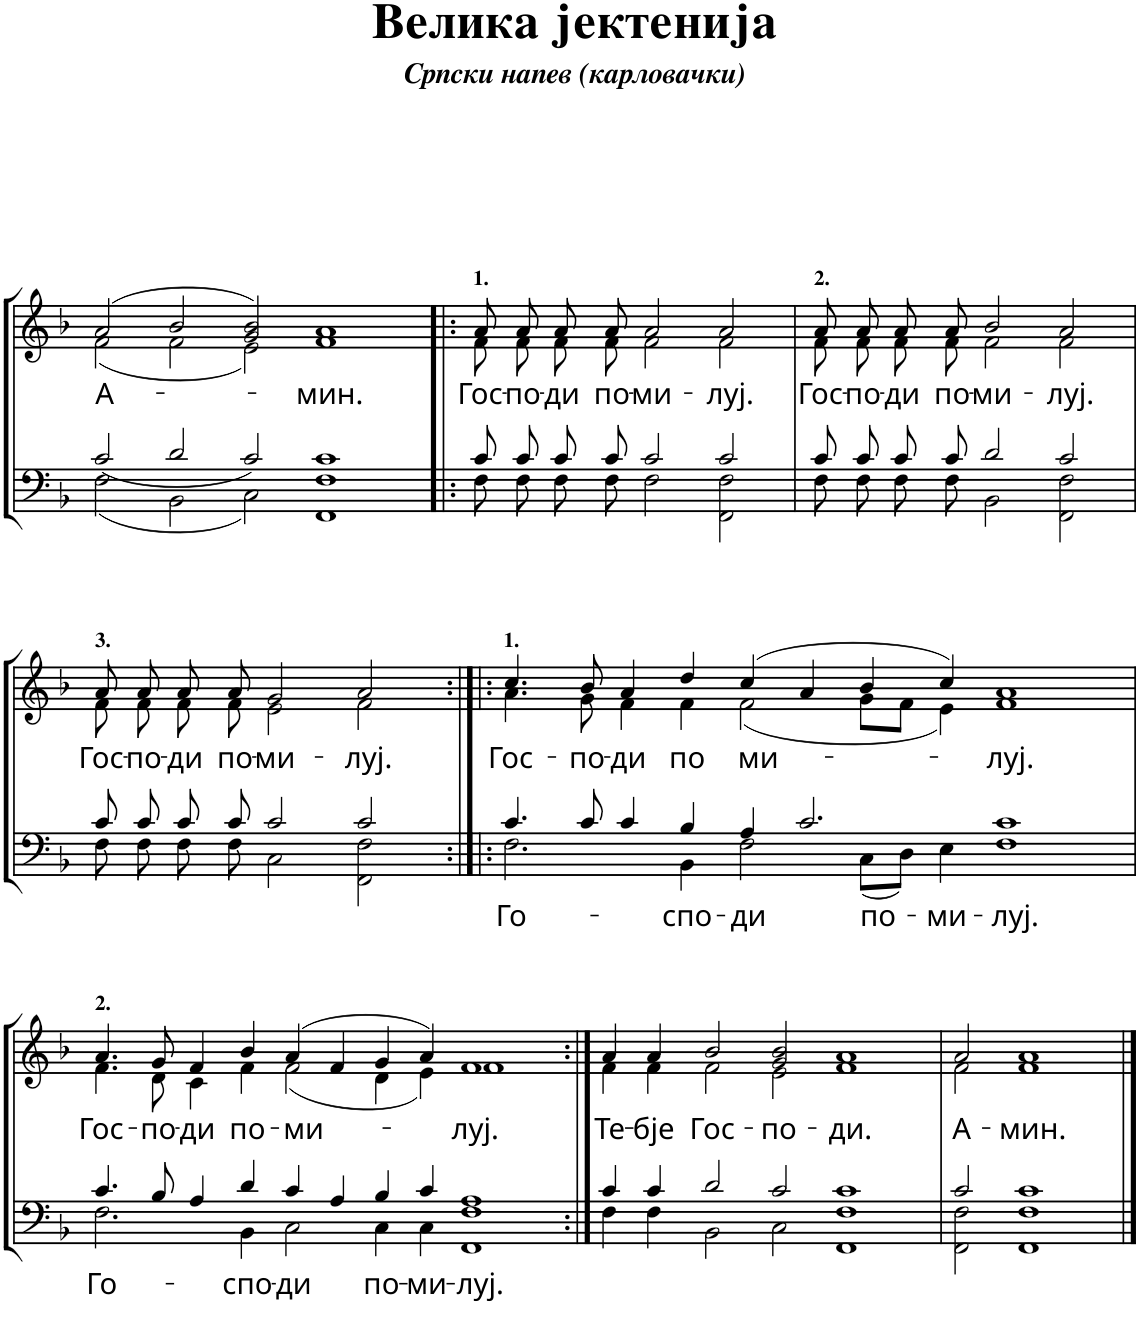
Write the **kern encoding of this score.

**kern	**text	**kern	**text
*part1	*part1	*part1	*part1
*staff2	*staff2	*staff1	*staff1
*I"Piano	*	*	*
*I'Pno.	*	*	*
*clefF4	*	*clefG2	*
*k[b-]	*	*k[b-]	*
*M63/4	*	*M63/4	*
=1	=1	=1	=1
*^	*	*^	*
*	*^	*	*	*	*
!	!	!	!	!	!	!LO:LY:b
000ryy	2c/	2F\	.	(2a/	(2f\	А-
.	2d/	2BB-\	.	2b-/	2f\	.
.	2c/	2C\	.	2g/ 2b-/)	2e\)	.
!	!	!	!	!	!	!LO:LY:b
.	1c	1FF 1F	.	1a	1f	-мин.
.	1ryy	1ryy	.	000ryy	000ryy	.
.	1ryy	1ryy	.	.	.	.
.	1ryy	1ryy	.	.	.	.
.	1ryy	1ryy	.	.	.	.
.	1ryy	1ryy	.	.	.	.
.	1ryy	1ryy	.	.	.	.
4%31ryy	.	.	.	.	.	.
.	1ryy	1ryy	.	.	.	.
.	1ryy	1ryy	.	.	.	.
.	1ryy	1ryy	.	00ryy	00ryy	.
.	1ryy	1ryy	.	.	.	.
.	1ryy	1ryy	.	.	.	.
.	1ryy	1ryy	.	.	.	.
.	1ryy	1ryy	.	1ryy	1ryy	.
.	4ryy	4ryy	.	4ryy	4ryy	.
=2!|:	=2!|:	=2!|:	=2!|:	=2!|:	=2!|:	=2!|:
!	!	!	!	!LO:TX:a:B:t=1.	!	!
!	!	!	!	!	!	!LO:LY:b
000ryy	8c/	8F\	.	8a/	8f\	Гос-
!	!	!	!	!	!	!LO:LY:b
.	8c/	8F\	.	8a/	8f\	-по-
!	!	!	!	!	!	!LO:LY:b
.	8c/	8F\	.	8a/	8f\	-ди
!	!	!	!	!	!	!LO:LY:b
.	8c/	8F\	.	8a/	8f\	по-
!	!	!	!	!	!	!LO:LY:b
.	2c/	2F\	.	2a/	2f\	-ми-
!	!	!	!	!	!	!LO:LY:b
.	2c/	2FF\ 2F\	.	2a/	2f\	-луj.
.	1ryy	1ryy	.	000ryy	000ryy	.
.	1ryy	1ryy	.	.	.	.
.	1ryy	1ryy	.	.	.	.
.	1ryy	1ryy	.	.	.	.
.	1ryy	1ryy	.	.	.	.
.	1ryy	1ryy	.	.	.	.
.	1ryy	1ryy	.	.	.	.
4%31ryy	.	.	.	.	.	.
.	1ryy	1ryy	.	.	.	.
.	1ryy	1ryy	.	00ryy	00ryy	.
.	1ryy	1ryy	.	.	.	.
.	1ryy	1ryy	.	.	.	.
.	1ryy	1ryy	.	.	.	.
.	1ryy	1ryy	.	0ryy	0ryy	.
.	1ryy	1ryy	.	.	.	.
.	4ryy	4ryy	.	4ryy	4ryy	.
=3	=3	=3	=3	=3	=3	=3
!	!	!	!	!LO:TX:a:B:t=2.	!	!
!	!	!	!	!	!	!LO:LY:b
000ryy	8c/	8F\	.	8a/	8f\	Гос-
!	!	!	!	!	!	!LO:LY:b
.	8c/	8F\	.	8a/	8f\	-по-
!	!	!	!	!	!	!LO:LY:b
.	8c/	8F\	.	8a/	8f\	-ди
!	!	!	!	!	!	!LO:LY:b
.	8c/	8F\	.	8a/	8f\	по-
!	!	!	!	!	!	!LO:LY:b
.	2d/	2BB-\	.	2b-/	2f\	-ми-
!	!	!	!	!	!	!LO:LY:b
.	2c/	2FF\ 2F\	.	2a/	2f\	-луj.
.	1ryy	1ryy	.	000ryy	000ryy	.
.	1ryy	1ryy	.	.	.	.
.	1ryy	1ryy	.	.	.	.
.	1ryy	1ryy	.	.	.	.
.	1ryy	1ryy	.	.	.	.
.	1ryy	1ryy	.	.	.	.
.	1ryy	1ryy	.	.	.	.
4%31ryy	.	.	.	.	.	.
.	1ryy	1ryy	.	.	.	.
.	1ryy	1ryy	.	00ryy	00ryy	.
.	1ryy	1ryy	.	.	.	.
.	1ryy	1ryy	.	.	.	.
.	1ryy	1ryy	.	.	.	.
.	1ryy	1ryy	.	0ryy	0ryy	.
.	1ryy	1ryy	.	.	.	.
.	4ryy	4ryy	.	4ryy	4ryy	.
!!LO:LB:g=z	!!
=4	=4	=4	=4	=4	=4	=4
!	!	!	!	!LO:TX:a:B:t=3.	!	!
!	!	!	!	!	!	!LO:LY:b
000ryy	8c/	8F\	.	8a/	8f\	Гос-
!	!	!	!	!	!	!LO:LY:b
.	8c/	8F\	.	8a/	8f\	-по-
!	!	!	!	!	!	!LO:LY:b
.	8c/	8F\	.	8a/	8f\	-ди
!	!	!	!	!	!	!LO:LY:b
.	8c/	8F\	.	8a/	8f\	по-
!	!	!	!	!	!	!LO:LY:b
.	2c/	2C\	.	2g/	2e\	-ми-
!	!	!	!	!	!	!LO:LY:b
.	2c/	2FF\ 2F\	.	2a/	2f\	-луj.
.	1ryy	1ryy	.	000ryy	000ryy	.
.	1ryy	1ryy	.	.	.	.
.	1ryy	1ryy	.	.	.	.
.	1ryy	1ryy	.	.	.	.
.	1ryy	1ryy	.	.	.	.
.	1ryy	1ryy	.	.	.	.
.	1ryy	1ryy	.	.	.	.
4%31ryy	.	.	.	.	.	.
.	1ryy	1ryy	.	.	.	.
.	1ryy	1ryy	.	00ryy	00ryy	.
.	1ryy	1ryy	.	.	.	.
.	1ryy	1ryy	.	.	.	.
.	1ryy	1ryy	.	.	.	.
.	1ryy	1ryy	.	0ryy	0ryy	.
.	1ryy	1ryy	.	.	.	.
.	4ryy	4ryy	.	4ryy	4ryy	.
=5:|!|:	=5:|!|:	=5:|!|:	=5:|!|:	=5:|!|:	=5:|!|:	=5:|!|:
!	!	!	!	!LO:TX:a:B:t=1.	!	!
!	!	!	!LO:LY:b	!	!	!LO:LY:b
000ryy	4.c/	2.F\	Го-	4.cc/	4.a\	Гос-
!	!	!	!	!	!	!LO:LY:b
.	8c/	.	.	8b-/	8g\	-по-
!	!	!	!	!	!	!LO:LY:b
.	4c/	.	.	4a/	4f\	-ди
!	!	!	!LO:LY:b	!	!	!LO:LY:b
.	4B-/	4BB-\	-спо-	4dd/	4f\	по
!	!	!	!LO:LY:b	!	!	!LO:LY:b
.	4A/	2F\	-ди	(4cc/	(2f\	ми-
.	2.c/	.	.	4a/	.	.
!	!	!	!LO:LY:b	!	!	!
.	.	8C\L	по-	4b-/	8g\L	.
.	.	8D\J	.	.	8f\J	.
!	!	!	!LO:LY:b	!	!	!
.	.	4E\	-ми-	4cc/)	4e\)	.
!	!	!	!LO:LY:b	!	!	!LO:LY:b
.	1c	1F	-луj.	1a	1f	-луj.
.	1ryy	1ryy	.	000ryy	000ryy	.
.	1ryy	1ryy	.	.	.	.
.	1ryy	1ryy	.	.	.	.
.	1ryy	1ryy	.	.	.	.
.	1ryy	1ryy	.	.	.	.
4%31ryy	1ryy	1ryy	.	.	.	.
.	1ryy	1ryy	.	.	.	.
.	1ryy	1ryy	.	.	.	.
.	1ryy	1ryy	.	00ryy	00ryy	.
.	4%15ryy	4%15ryy	.	.	.	.
.	.	.	.	2.ryy	2.ryy	.
!!LO:LB:g=z	!!
=6	=6	=6	=6	=6	=6	=6
!	!	!	!	!LO:TX:a:B:t=2.	!	!
!	!	!	!LO:LY:b	!	!	!LO:LY:b
000ryy	4.c/	2.F\	Го-	4.a/	4.f\	Гос-
!	!	!	!	!	!	!LO:LY:b
.	8B-/	.	.	8g/	8d\	-по-
!	!	!	!	!	!	!LO:LY:b
.	4A/	.	.	4f/	4c\	-ди
!	!	!	!LO:LY:b	!	!	!LO:LY:b
.	4d/	4BB-\	-спо-	4b-/	4f\	по-
!	!	!	!LO:LY:b	!	!	!LO:LY:b
.	4c/	2C\	-ди	(4a/	(2f\	-ми-
.	4A/	.	.	4f/	.	.
!	!	!	!LO:LY:b	!	!	!
.	4B-/	4C\	по-	4g/	4d\	.
!	!	!	!LO:LY:b	!	!	!
.	4c/	4C\	-ми-	4a/)	4e\)	.
!	!	!	!LO:LY:b	!	!	!LO:LY:b
.	1A	1FF 1F	-луj.	1f	1f	-луj.
.	1ryy	1ryy	.	000ryy	000ryy	.
.	1ryy	1ryy	.	.	.	.
.	1ryy	1ryy	.	.	.	.
.	1ryy	1ryy	.	.	.	.
.	1ryy	1ryy	.	.	.	.
4%31ryy	1ryy	1ryy	.	.	.	.
.	1ryy	1ryy	.	.	.	.
.	1ryy	1ryy	.	.	.	.
.	1ryy	1ryy	.	00ryy	00ryy	.
.	4%15ryy	4%15ryy	.	.	.	.
.	.	.	.	2.ryy	2.ryy	.
=7:|!	=7:|!	=7:|!	=7:|!	=7:|!	=7:|!	=7:|!
!	!	!	!	!	!	!LO:LY:b
000ryy	4c/	4F\	.	4a/	4f\	Те-
!	!	!	!	!	!	!LO:LY:b
.	4c/	4F\	.	4a/	4f\	-бjе
!	!	!	!	!	!	!LO:LY:b
.	2d/	2BB-\	.	2b-/	2f\	Гос-
!	!	!	!	!	!	!LO:LY:b
.	2c/	2C\	.	2g/ 2b-/	2e\	-по-
!	!	!	!	!	!	!LO:LY:b
.	1c	1FF 1F	.	1a	1f	-ди.
.	1ryy	1ryy	.	000ryy	000ryy	.
.	1ryy	1ryy	.	.	.	.
.	1ryy	1ryy	.	.	.	.
.	1ryy	1ryy	.	.	.	.
.	1ryy	1ryy	.	.	.	.
.	1ryy	1ryy	.	.	.	.
4%31ryy	.	.	.	.	.	.
.	1ryy	1ryy	.	.	.	.
.	1ryy	1ryy	.	.	.	.
.	1ryy	1ryy	.	00ryy	00ryy	.
.	1ryy	1ryy	.	.	.	.
.	1ryy	1ryy	.	.	.	.
.	1ryy	1ryy	.	.	.	.
.	1ryy	1ryy	.	1ryy	1ryy	.
.	4ryy	4ryy	.	4ryy	4ryy	.
=8	=8	=8	=8	=8	=8	=8
!	!	!	!	!	!	!LO:LY:b
000ryy	2c/	2FF\ 2F\	.	2a/	2f\	А-
!	!	!	!	!	!	!LO:LY:b
.	1c	1FF 1F	.	1a	1f	-мин.
.	1ryy	1ryy	.	000ryy	000ryy	.
.	1ryy	1ryy	.	.	.	.
.	1ryy	1ryy	.	.	.	.
.	1ryy	1ryy	.	.	.	.
.	1ryy	1ryy	.	.	.	.
.	1ryy	1ryy	.	.	.	.
.	1ryy	1ryy	.	.	.	.
4%31ryy	.	.	.	.	.	.
.	1ryy	1ryy	.	.	.	.
.	1ryy	1ryy	.	00ryy	00ryy	.
.	1ryy	1ryy	.	.	.	.
.	1ryy	1ryy	.	.	.	.
.	1ryy	1ryy	.	.	.	.
.	1ryy	1ryy	.	0ryy	0ryy	.
.	1ryy	1ryy	.	.	.	.
.	4ryy	4ryy	.	4ryy	4ryy	.
*v	*v	*v	*	*	*	*
*	*	*v	*v	*
==	==	==	==
*-	*-	*-	*-
